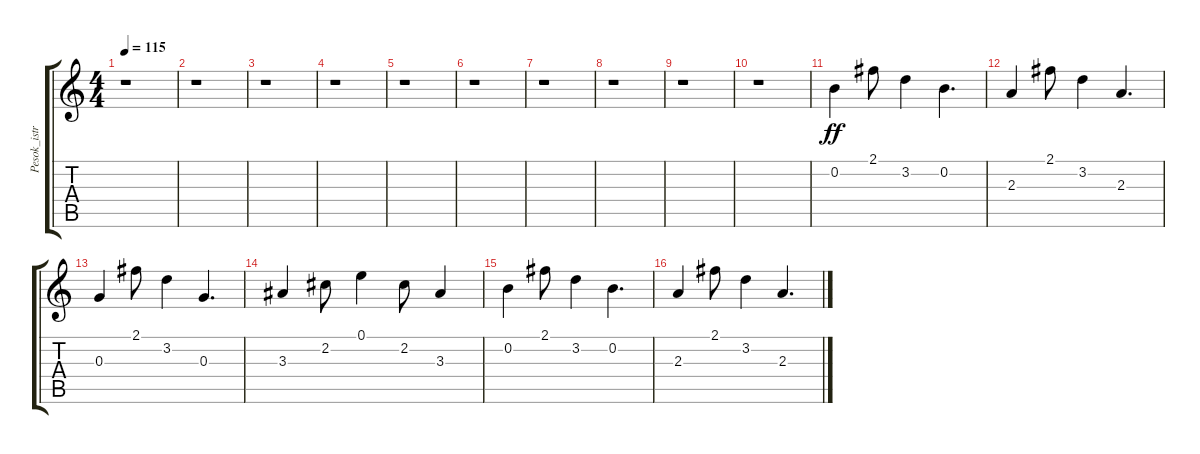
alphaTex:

\track ("Pesok_istr2" "Pesok_istr") {instrument acousticguitarsteel}
\staff {score tabs}
\tuning (E4 B3 G3 D3 A2 E2) {hide}
\ts (4 4)
\tempo 115
\clef g2
\ks c
r.1{dy ff} |
r.1 |
r.1 |
r.1 |
r.1 |
r.1 |
r.1 |
r.1 |
r.1 |
r.1 |
0.2.4 2.1.8 3.2.4 0.2.4{d} |
2.3.4 2.1.8 3.2.4 2.3.4{d} |
0.3.4 2.1.8 3.2.4 0.3.4{d} |
3.3.4 2.2.8 0.1.4 2.2.8 3.3.4 |
0.2.4 2.1.8 3.2.4 0.2.4{d} |
2.3.4 2.1.8 3.2.4 2.3.4{d}
